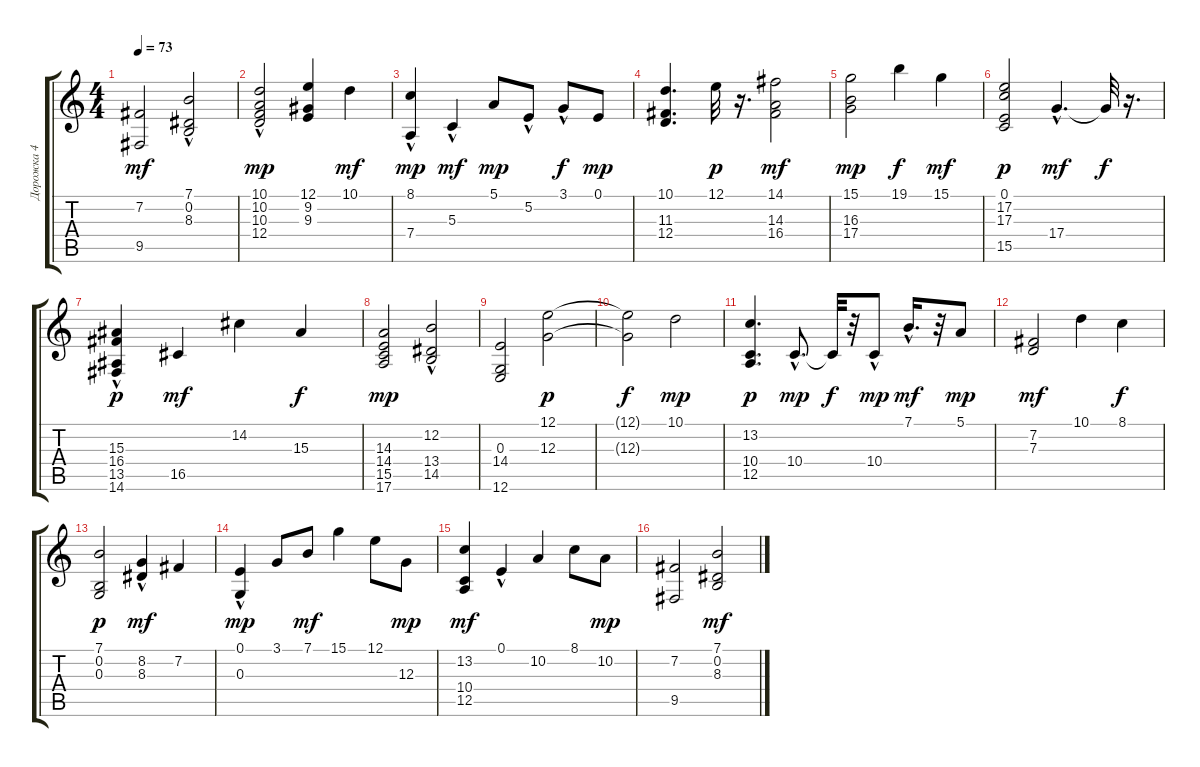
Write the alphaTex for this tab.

\track ("Дорожка 4" "Дорожка 4") {instrument fx4atmosphere}
\staff {score tabs}
\tuning (E4 B3 G3 D3 A2 E2) {hide}
\ts (4 4)
\tempo 73
\clef g2
\ks c
(7.2 9.5).2{dy mf} (7.1 0.2 8.3{hac}).2 |
(10.1 10.2{hac} 10.3 12.4).2{dy mp} (12.1 9.2 9.3).4 10.1.4{dy mf} |
(8.1{hac} 7.4).4{dy mp} 5.3{hac}.4{dy mf} 5.1.8{dy mp} 5.2{hac}.8 3.1{hac}.8{dy f} 0.1.8{dy mp} |
(10.1 11.3 12.4).4{d} 12.1.32{dy p} r.16{d} (14.1 14.3 16.4).2{dy mf} |
(15.1 16.3 17.4).2{dy mp} 19.1.4{dy f} 15.1.4{dy mf} |
(0.1 17.2 17.3 15.5).2{dy p} 17.4{hac}.4{d dy mf} 17.4{t}.32{dy f} r.16{d} |
(15.3 16.4 13.5{hac} 14.6).4{dy p} 16.5.4{dy mf} 14.2.4 15.3.4{dy f} |
(14.3 14.4 15.5 17.6).2{dy mp} (12.2 13.4{hac} 14.5).2 |
(0.3 14.4 12.6).2 (12.1 12.3).2{dy p} |
(12.1{t} 12.3{t}).2{dy f} 10.1.2{dy mp} |
(13.2 10.4 12.5).4{d dy p} 10.4{hac}.8{d dy mp} 10.4{t}.32{dy f} r.32 10.4{hac}.8{dy mp} 7.1{hac}.16{d dy mf} r.32 5.1.8{dy mp} |
(7.2 7.3).2{dy mf} 10.1.4 8.1.4{dy f} |
(7.1 0.2 0.3).2{dy p} (8.2 8.3{hac}).4{dy mf} 7.2.4 |
(0.1 0.3{hac}).4{dy mp} 3.1.8 7.1.8{dy mf} 15.1.4 12.1.8 12.3.8{dy mp} |
(13.2 10.4 12.5).4{dy mf} 0.1{hac}.4 10.2.4 8.1.8 10.2.8{dy mp} |
(7.2 9.5).2 (7.1 0.2 8.3).2{dy mf}
